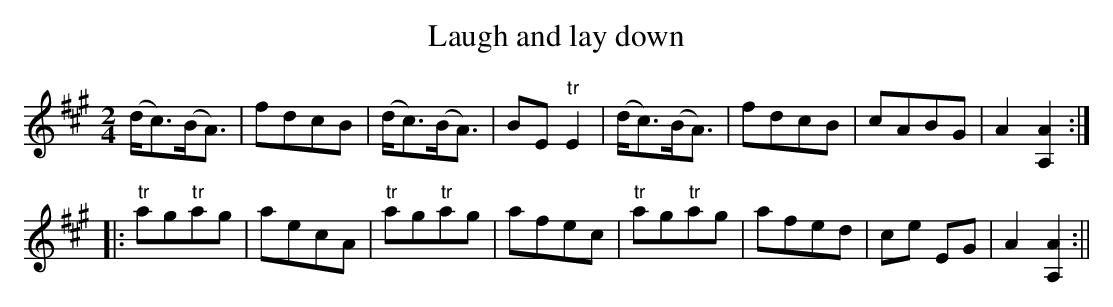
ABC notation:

X:1
T:Laugh and lay down
M:2/4
L:1/8
K:A
(d<c)(B<A)|fdcB|(d<c)(B<A)|BE "tr"E2|(d<c)(B<A)|fdcB|cABG|A2 [A,2A2]:|
|:"tr"ag"tr"ag|aecA|"tr"ag"tr"ag|afec|"tr"ag"tr"ag|afed|ce EG|A2 [A,2A2]:||
